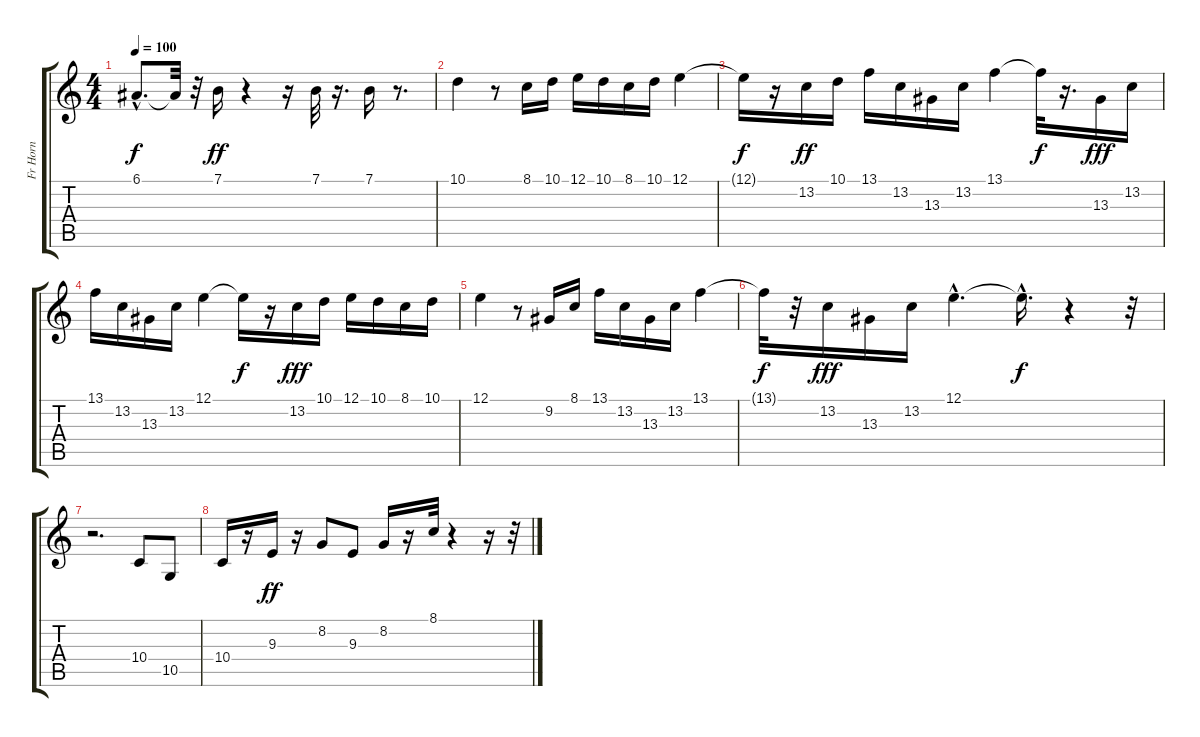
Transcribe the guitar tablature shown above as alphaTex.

\track ("Fr Horn" "Fr Horn") {instrument frenchhorn}
\staff {score tabs}
\tuning (E4 B3 G3 D3 A2 E2) {hide}
\ts (4 4)
\tempo 100
\clef g2
\ks c
6.1{hac t}.8{d dy f} 6.1{t}.32 r.32 7.1.16{dy ff} r.4 r.16 7.1.32 r.16{d} 7.1.16 r.8{d} |
10.1.4 r.8 8.1.16 10.1.16 12.1.16 10.1.16 8.1.16 10.1.16 12.1.4 |
12.1{t}.16{dy f} r.16 13.2.16{dy ff} 10.1.16 13.1.16 13.2.16 13.3.16 13.2.16 13.1.4 13.1{t}.32{dy f} r.16{d} 13.3.16{dy fff} 13.2.16 |
13.1.16 13.2.16 13.3.16 13.2.16 12.1.4 12.1{t}.16{dy f} r.16 13.2.16{dy fff} 10.1.16 12.1.16 10.1.16 8.1.16 10.1.16 |
12.1.4 r.8 9.2.16 8.1.16 13.1.16 13.2.16 13.3.16 13.2.16 13.1.4 |
13.1{t}.32{dy f} r.32 13.2.16{dy fff} 13.3.16 13.2.16 12.1{hac}.4{d} 12.1{hac t}.16{d dy f} r.4 r.32 |
r.2{d} 10.4.8 10.5.8 |
10.4.16 r.16 9.3.16{dy ff} r.16 8.2.8 9.3.8 8.2.16 r.16 8.1.32 r.4 r.16 r.32
